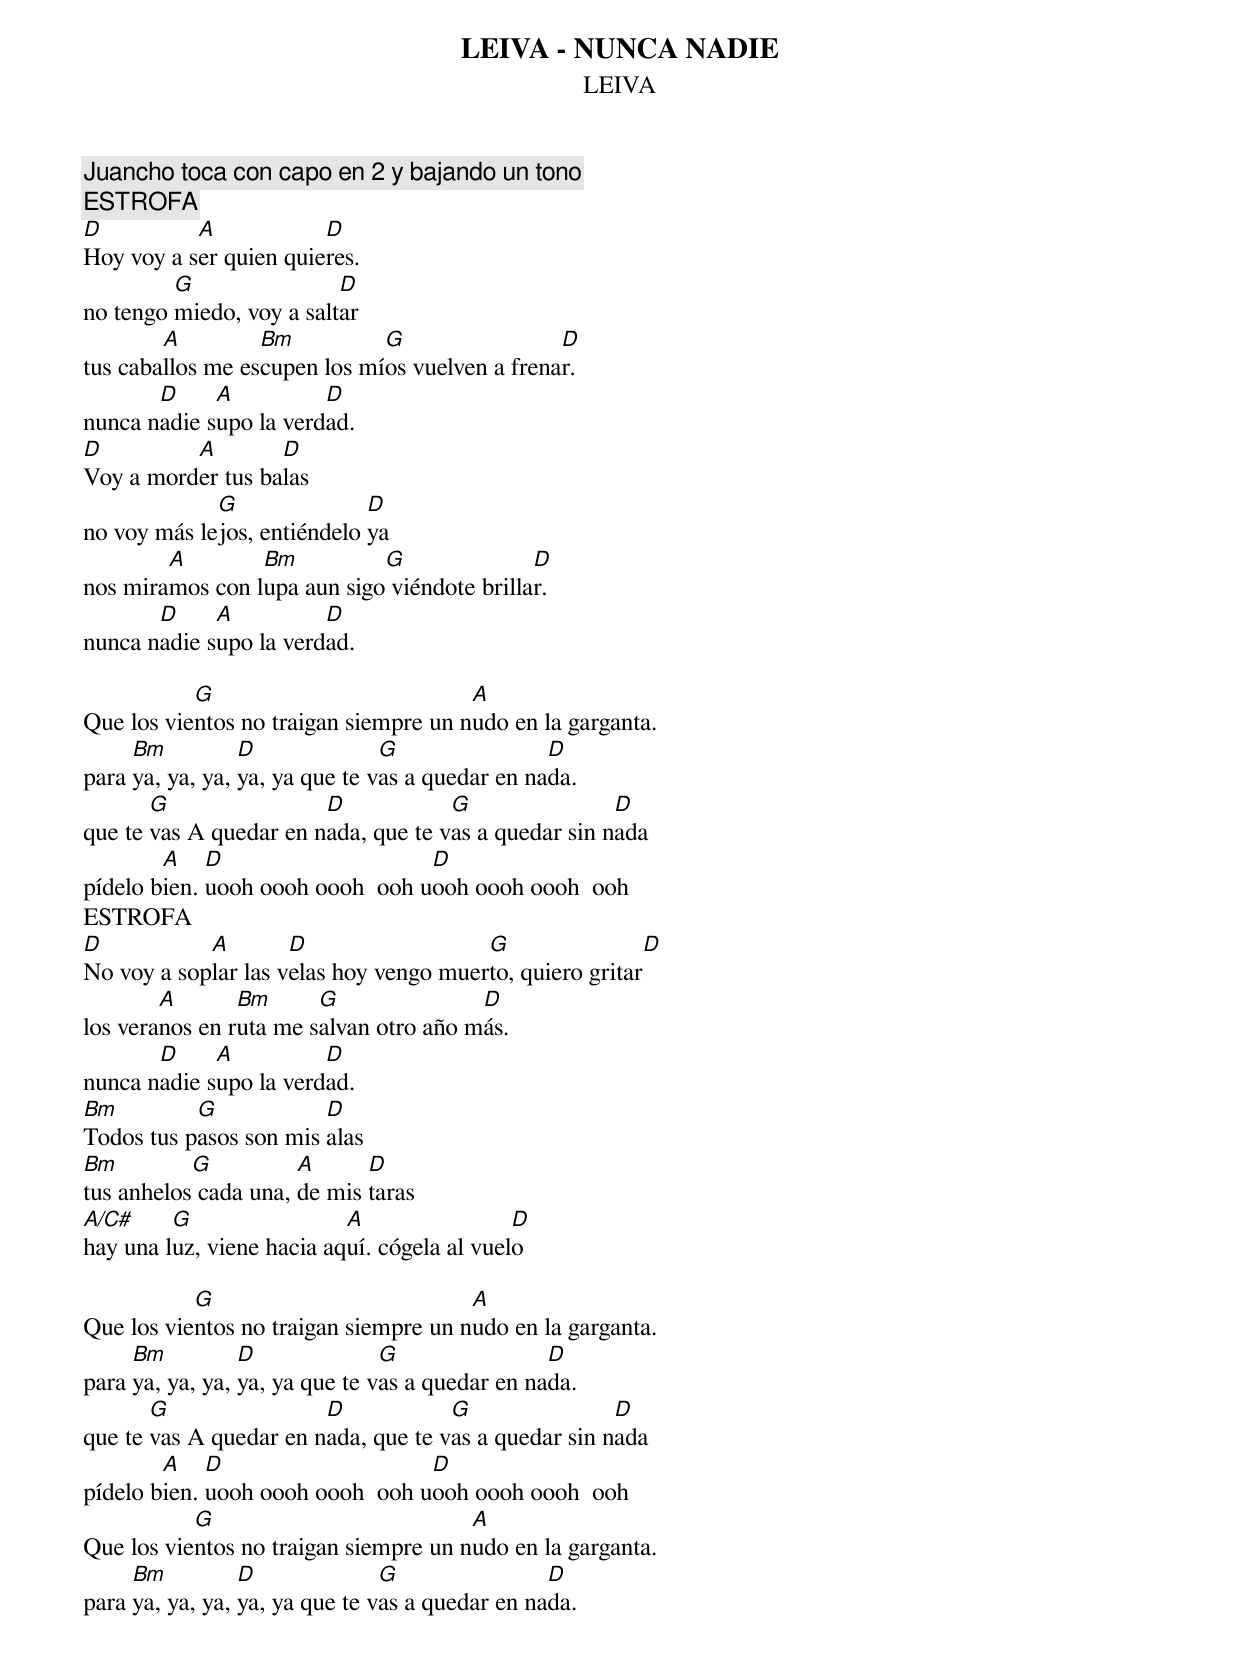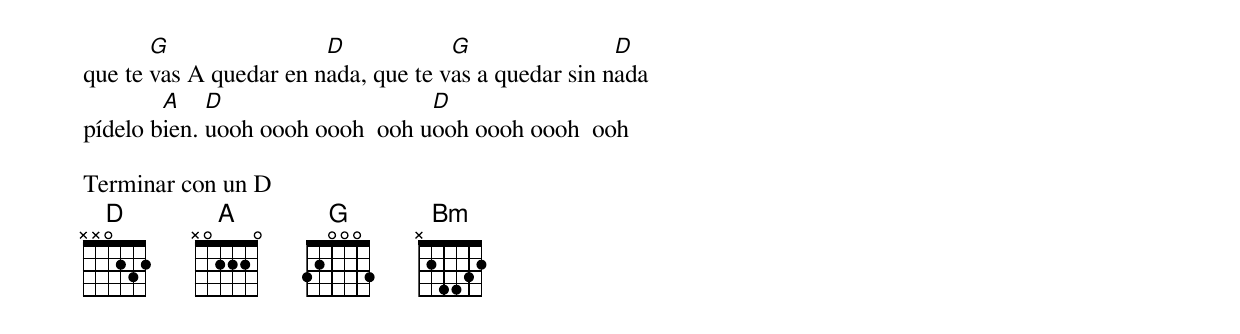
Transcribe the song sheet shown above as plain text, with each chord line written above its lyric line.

LEIVA - NUNCA NADIE
LEIVA
Juancho toca con capo en 2 y bajando un tono
ESTROFA
D          A            D
Hoy voy a ser quien quieres.
         G                D
no tengo miedo, voy a saltar
        A         Bm	      G                 D
tus caballos me escupen los míos vuelven a frenar.
       D     A          D
nunca nadie supo la verdad.
D         A        D
Voy a morder tus balas
             G               D
no voy más lejos, entiéndelo ya
        A        Bm	     G               D
nos miramos con lupa aun sigo viéndote brillar.
       D     A          D
nunca nadie supo la verdad.

           G                           A
Que los vientos no traigan siempre un nudo en la garganta.
     Bm          D              G                D
para ya, ya, ya, ya, ya que te vas a quedar en nada.
       G                D            G                D
que te vas A quedar en nada, que te vas a quedar sin nada
        A    D                    D
pídelo bien. uooh oooh oooh  ooh uooh oooh oooh  ooh
ESTROFA
D           A        D			G                D
No voy a soplar las velas hoy vengo muerto, quiero gritar
        A       Bm      G               D
los veranos en ruta me salvan otro año más.
       D     A          D
nunca nadie supo la verdad.
Bm         G            D
Todos tus pasos son mis alas
Bm         G          A      D
tus anhelos cada una, de mis taras
A/C#     G                 A		     D
hay una luz, viene hacia aquí. cógela al vuelo

           G                           A
Que los vientos no traigan siempre un nudo en la garganta.
     Bm          D              G                D
para ya, ya, ya, ya, ya que te vas a quedar en nada.
       G                D            G                D
que te vas A quedar en nada, que te vas a quedar sin nada
        A    D                    D
pídelo bien. uooh oooh oooh  ooh uooh oooh oooh  ooh
           G                           A
Que los vientos no traigan siempre un nudo en la garganta.
     Bm          D              G                D
para ya, ya, ya, ya, ya que te vas a quedar en nada.
       G                D            G                D
que te vas A quedar en nada, que te vas a quedar sin nada
        A    D                    D
pídelo bien. uooh oooh oooh  ooh uooh oooh oooh  ooh

Terminar con un D
